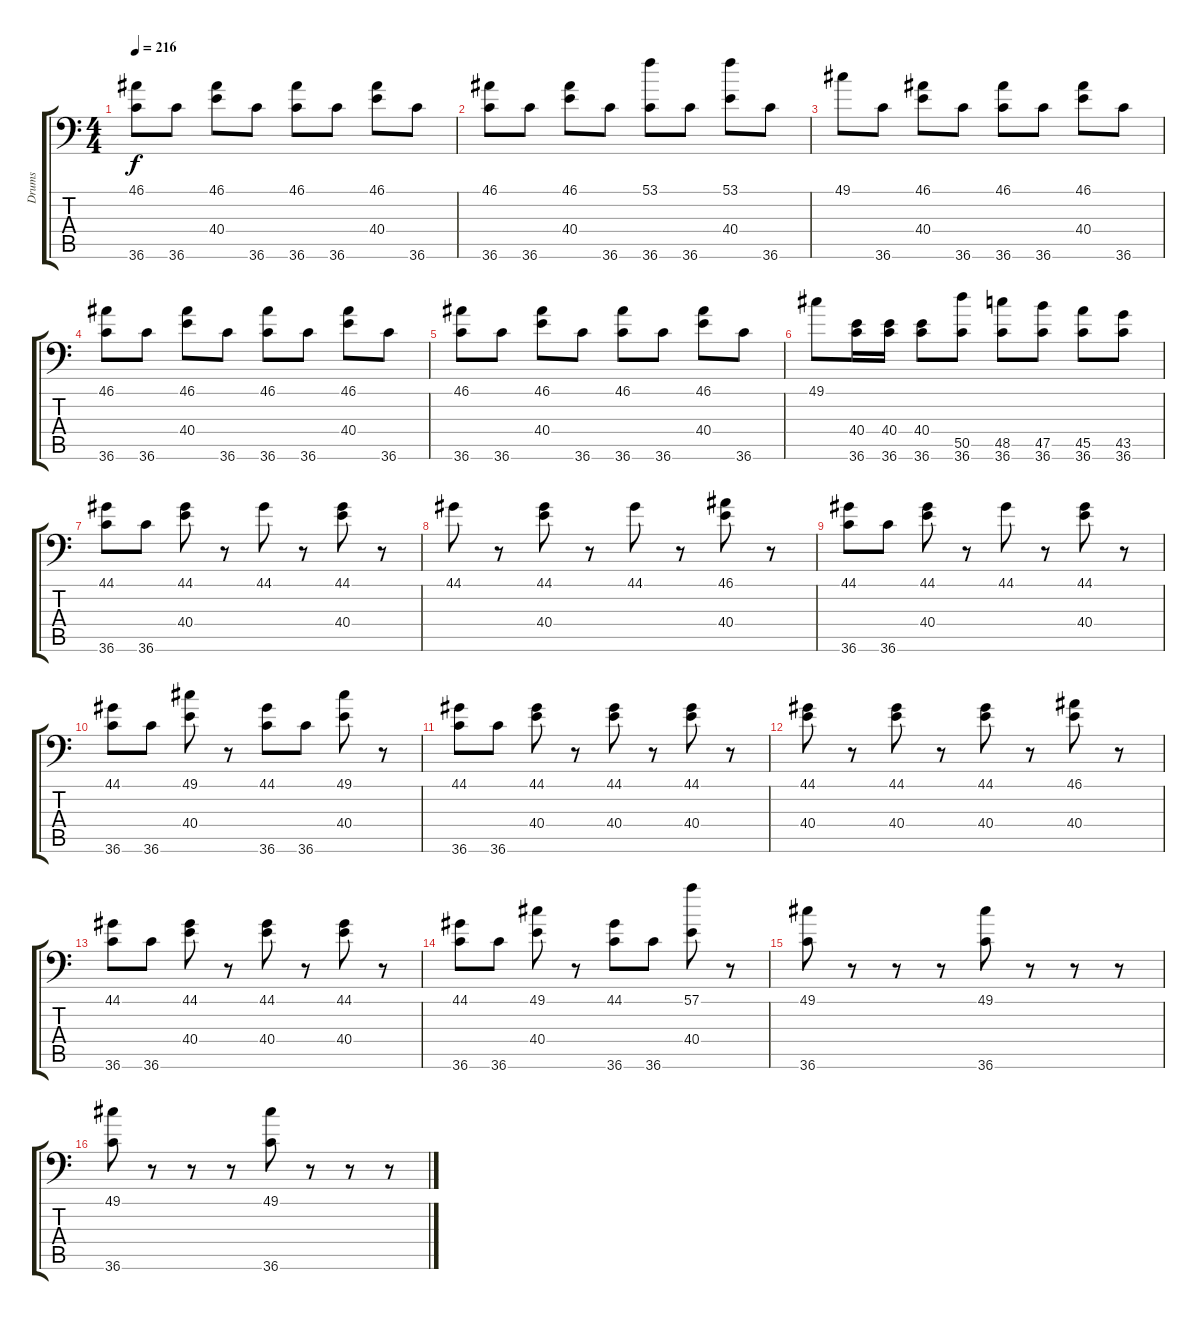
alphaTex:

\track ("Drums" "Drums") {instrument acousticgrandpiano}
\staff {score tabs}
\tuning (C-1 C-1 C-1 C-1 C-1 C-1) {hide}
\ts (4 4)
\tempo 216
\clef f4
\ks c
(46.1 36.6).8{dy f} 36.6.8 (46.1 40.4).8 36.6.8 (46.1 36.6).8 36.6.8 (46.1 40.4).8 36.6.8 |
(46.1 36.6).8 36.6.8 (46.1 40.4).8 36.6.8 (53.1 36.6).8 36.6.8 (53.1 40.4).8 36.6.8 |
49.1.8 36.6.8 (46.1 40.4).8 36.6.8 (46.1 36.6).8 36.6.8 (46.1 40.4).8 36.6.8 |
(46.1 36.6).8 36.6.8 (46.1 40.4).8 36.6.8 (46.1 36.6).8 36.6.8 (46.1 40.4).8 36.6.8 |
(46.1 36.6).8 36.6.8 (46.1 40.4).8 36.6.8 (46.1 36.6).8 36.6.8 (46.1 40.4).8 36.6.8 |
49.1.8 (40.4 36.6).16 (40.4 36.6).16 (40.4 36.6).8 (50.5 36.6).8 (48.5 36.6).8 (47.5 36.6).8 (45.5 36.6).8 (43.5 36.6).8 |
(44.1 36.6).8 36.6.8 (44.1 40.4).8 r.8 44.1.8 r.8 (44.1 40.4).8 r.8 |
44.1.8 r.8 (44.1 40.4).8 r.8 44.1.8 r.8 (46.1 40.4).8 r.8 |
(44.1 36.6).8 36.6.8 (44.1 40.4).8 r.8 44.1.8 r.8 (44.1 40.4).8 r.8 |
(44.1 36.6).8 36.6.8 (49.1 40.4).8 r.8 (44.1 36.6).8 36.6.8 (49.1 40.4).8 r.8 |
(44.1 36.6).8 36.6.8 (44.1 40.4).8 r.8 (44.1 40.4).8 r.8 (44.1 40.4).8 r.8 |
(44.1 40.4).8 r.8 (44.1 40.4).8 r.8 (44.1 40.4).8 r.8 (46.1 40.4).8 r.8 |
(44.1 36.6).8 36.6.8 (44.1 40.4).8 r.8 (44.1 40.4).8 r.8 (44.1 40.4).8 r.8 |
(44.1 36.6).8 36.6.8 (49.1 40.4).8 r.8 (44.1 36.6).8 36.6.8 (57.1 40.4).8 r.8 |
(49.1 36.6).8 r.8 r.8 r.8 (49.1 36.6).8 r.8 r.8 r.8 |
(49.1 36.6).8 r.8 r.8 r.8 (49.1 36.6).8 r.8 r.8 r.8
